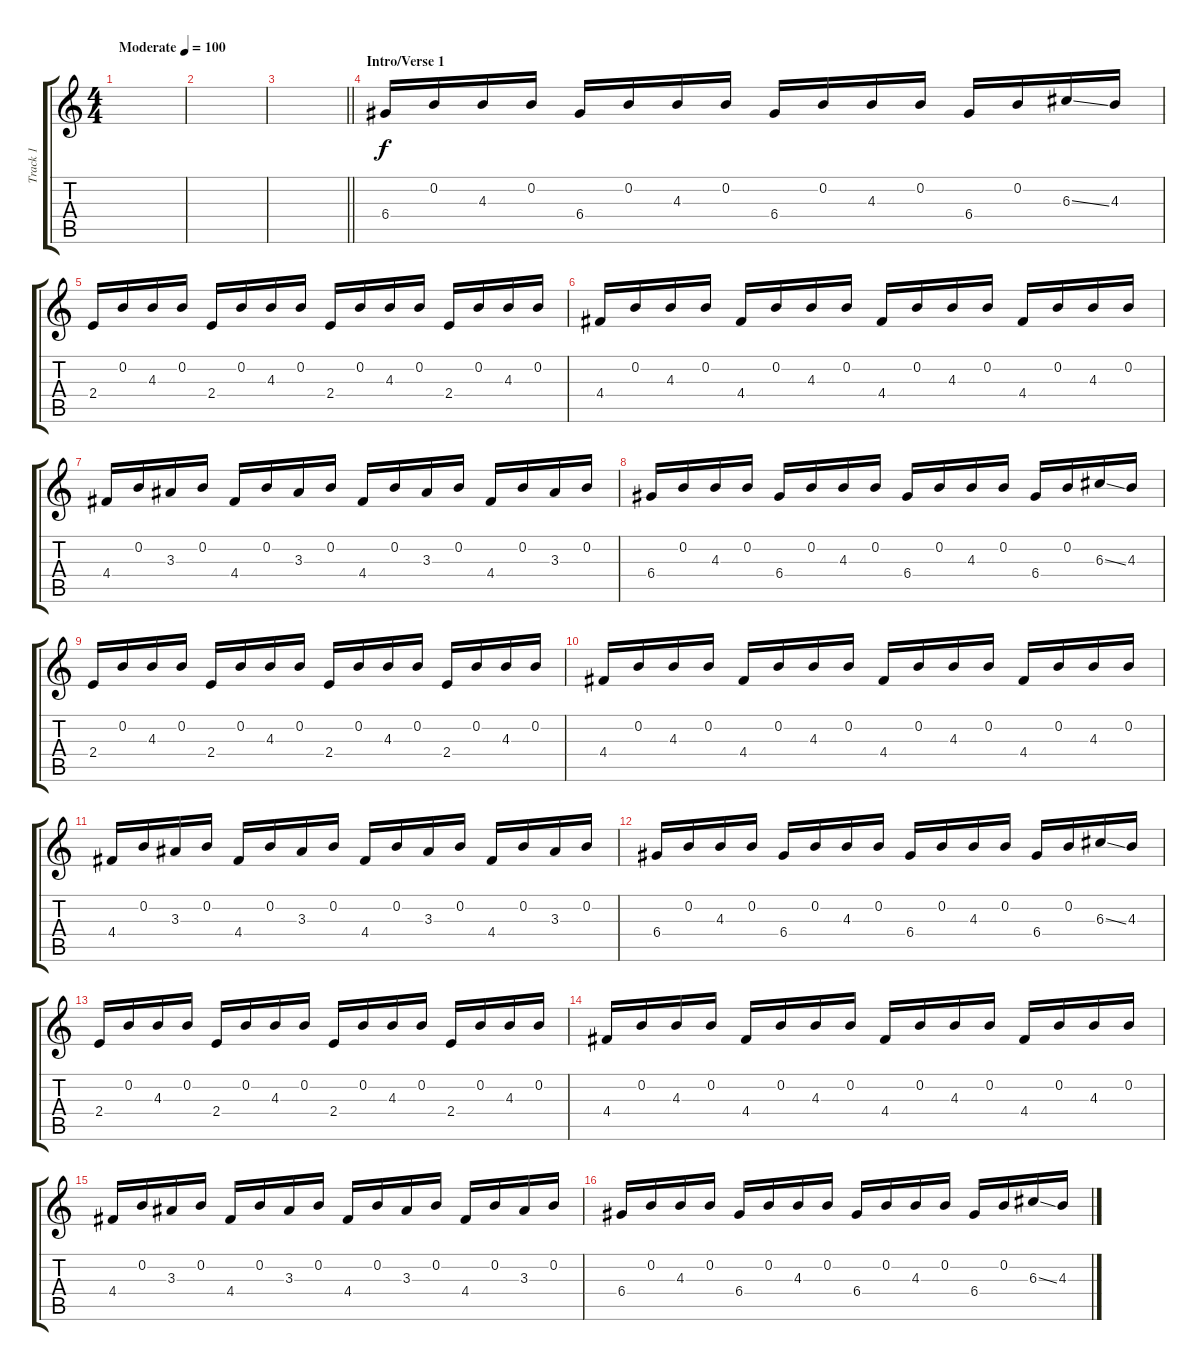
\track ("Track 1" "Track 1") {instrument acousticguitarsteel}
\staff {score tabs}
\tuning (E4 B3 G3 D3 A2 E2) {hide}
\ts (4 4)
\tempo (100 "Moderate")
\clef g2
\ks c
|
|
\barLineRight lightlight
|
\section ("" "Intro/Verse 1")
6.4.16 0.2.16 4.3.16 0.2.16 6.4.16 0.2.16 4.3.16 0.2.16 6.4.16 0.2.16 4.3.16 0.2.16 6.4.16 0.2.16 6.3{ss}.16 4.3.16 |
2.4.16 0.2.16 4.3.16 0.2.16 2.4.16 0.2.16 4.3.16 0.2.16 2.4.16 0.2.16 4.3.16 0.2.16 2.4.16 0.2.16 4.3.16 0.2.16 |
4.4.16 0.2.16 4.3.16 0.2.16 4.4.16 0.2.16 4.3.16 0.2.16 4.4.16 0.2.16 4.3.16 0.2.16 4.4.16 0.2.16 4.3.16 0.2.16 |
4.4.16 0.2.16 3.3.16 0.2.16 4.4.16 0.2.16 3.3.16 0.2.16 4.4.16 0.2.16 3.3.16 0.2.16 4.4.16 0.2.16 3.3.16 0.2.16 |
6.4.16 0.2.16 4.3.16 0.2.16 6.4.16 0.2.16 4.3.16 0.2.16 6.4.16 0.2.16 4.3.16 0.2.16 6.4.16 0.2.16 6.3{ss}.16 4.3.16 |
2.4.16 0.2.16 4.3.16 0.2.16 2.4.16 0.2.16 4.3.16 0.2.16 2.4.16 0.2.16 4.3.16 0.2.16 2.4.16 0.2.16 4.3.16 0.2.16 |
4.4.16 0.2.16 4.3.16 0.2.16 4.4.16 0.2.16 4.3.16 0.2.16 4.4.16 0.2.16 4.3.16 0.2.16 4.4.16 0.2.16 4.3.16 0.2.16 |
4.4.16 0.2.16 3.3.16 0.2.16 4.4.16 0.2.16 3.3.16 0.2.16 4.4.16 0.2.16 3.3.16 0.2.16 4.4.16 0.2.16 3.3.16 0.2.16 |
6.4.16 0.2.16 4.3.16 0.2.16 6.4.16 0.2.16 4.3.16 0.2.16 6.4.16 0.2.16 4.3.16 0.2.16 6.4.16 0.2.16 6.3{ss}.16 4.3.16 |
2.4.16 0.2.16 4.3.16 0.2.16 2.4.16 0.2.16 4.3.16 0.2.16 2.4.16 0.2.16 4.3.16 0.2.16 2.4.16 0.2.16 4.3.16 0.2.16 |
4.4.16 0.2.16 4.3.16 0.2.16 4.4.16 0.2.16 4.3.16 0.2.16 4.4.16 0.2.16 4.3.16 0.2.16 4.4.16 0.2.16 4.3.16 0.2.16 |
4.4.16 0.2.16 3.3.16 0.2.16 4.4.16 0.2.16 3.3.16 0.2.16 4.4.16 0.2.16 3.3.16 0.2.16 4.4.16 0.2.16 3.3.16 0.2.16 |
6.4.16 0.2.16 4.3.16 0.2.16 6.4.16 0.2.16 4.3.16 0.2.16 6.4.16 0.2.16 4.3.16 0.2.16 6.4.16 0.2.16 6.3{ss}.16 4.3.16
